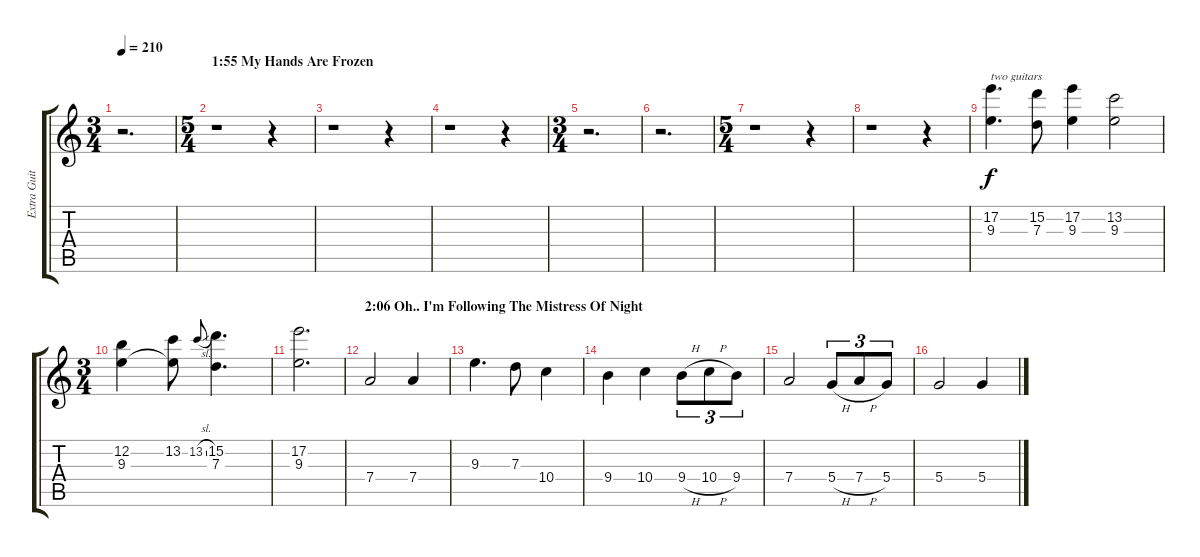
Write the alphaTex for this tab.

\track ("Extra Guitar 2" "Extra Guit") {instrument distortionguitar}
\staff {score tabs}
\tuning (E4 B3 G3 D3 A2 E2) {hide}
\ts (3 4)
\tempo 210
\clef g2
\ks c
r.2{d dy f} |
\ts (5 4)
\section ("" "1:55 My Hands Are Frozen")
r.1 r.4 |
r.1 r.4 |
r.1 r.4 |
\ts (3 4)
r.2{d} |
r.2{d} |
\ts (5 4)
r.1 r.4 |
r.1 r.4 |
(17.2 9.3).4{d txt "two guitars"} (15.2 7.3).8 (17.2 9.3).4 (13.2 9.3).2 |
\ts (3 4)
(12.2 9.3).4 (13.2 9.3{t}).8 13.2{sl}.8{gr onbeat} (15.2 7.3).4{d} |
(17.2 9.3).2{d} |
\section ("" "2:06 Oh.. I'm Following The Mistress Of Night")
7.4.2 7.4.4 |
9.3.4{d} 7.3.8 10.4.4 |
9.4.4 10.4.4 9.4{h}.8{tu (3 2)} 10.4{h}.8{tu (3 2)} 9.4.8{tu (3 2)} |
7.4.2 5.4{h}.8{tu (3 2)} 7.4{h}.8{tu (3 2)} 5.4.8{tu (3 2)} |
5.4.2 5.4.4
